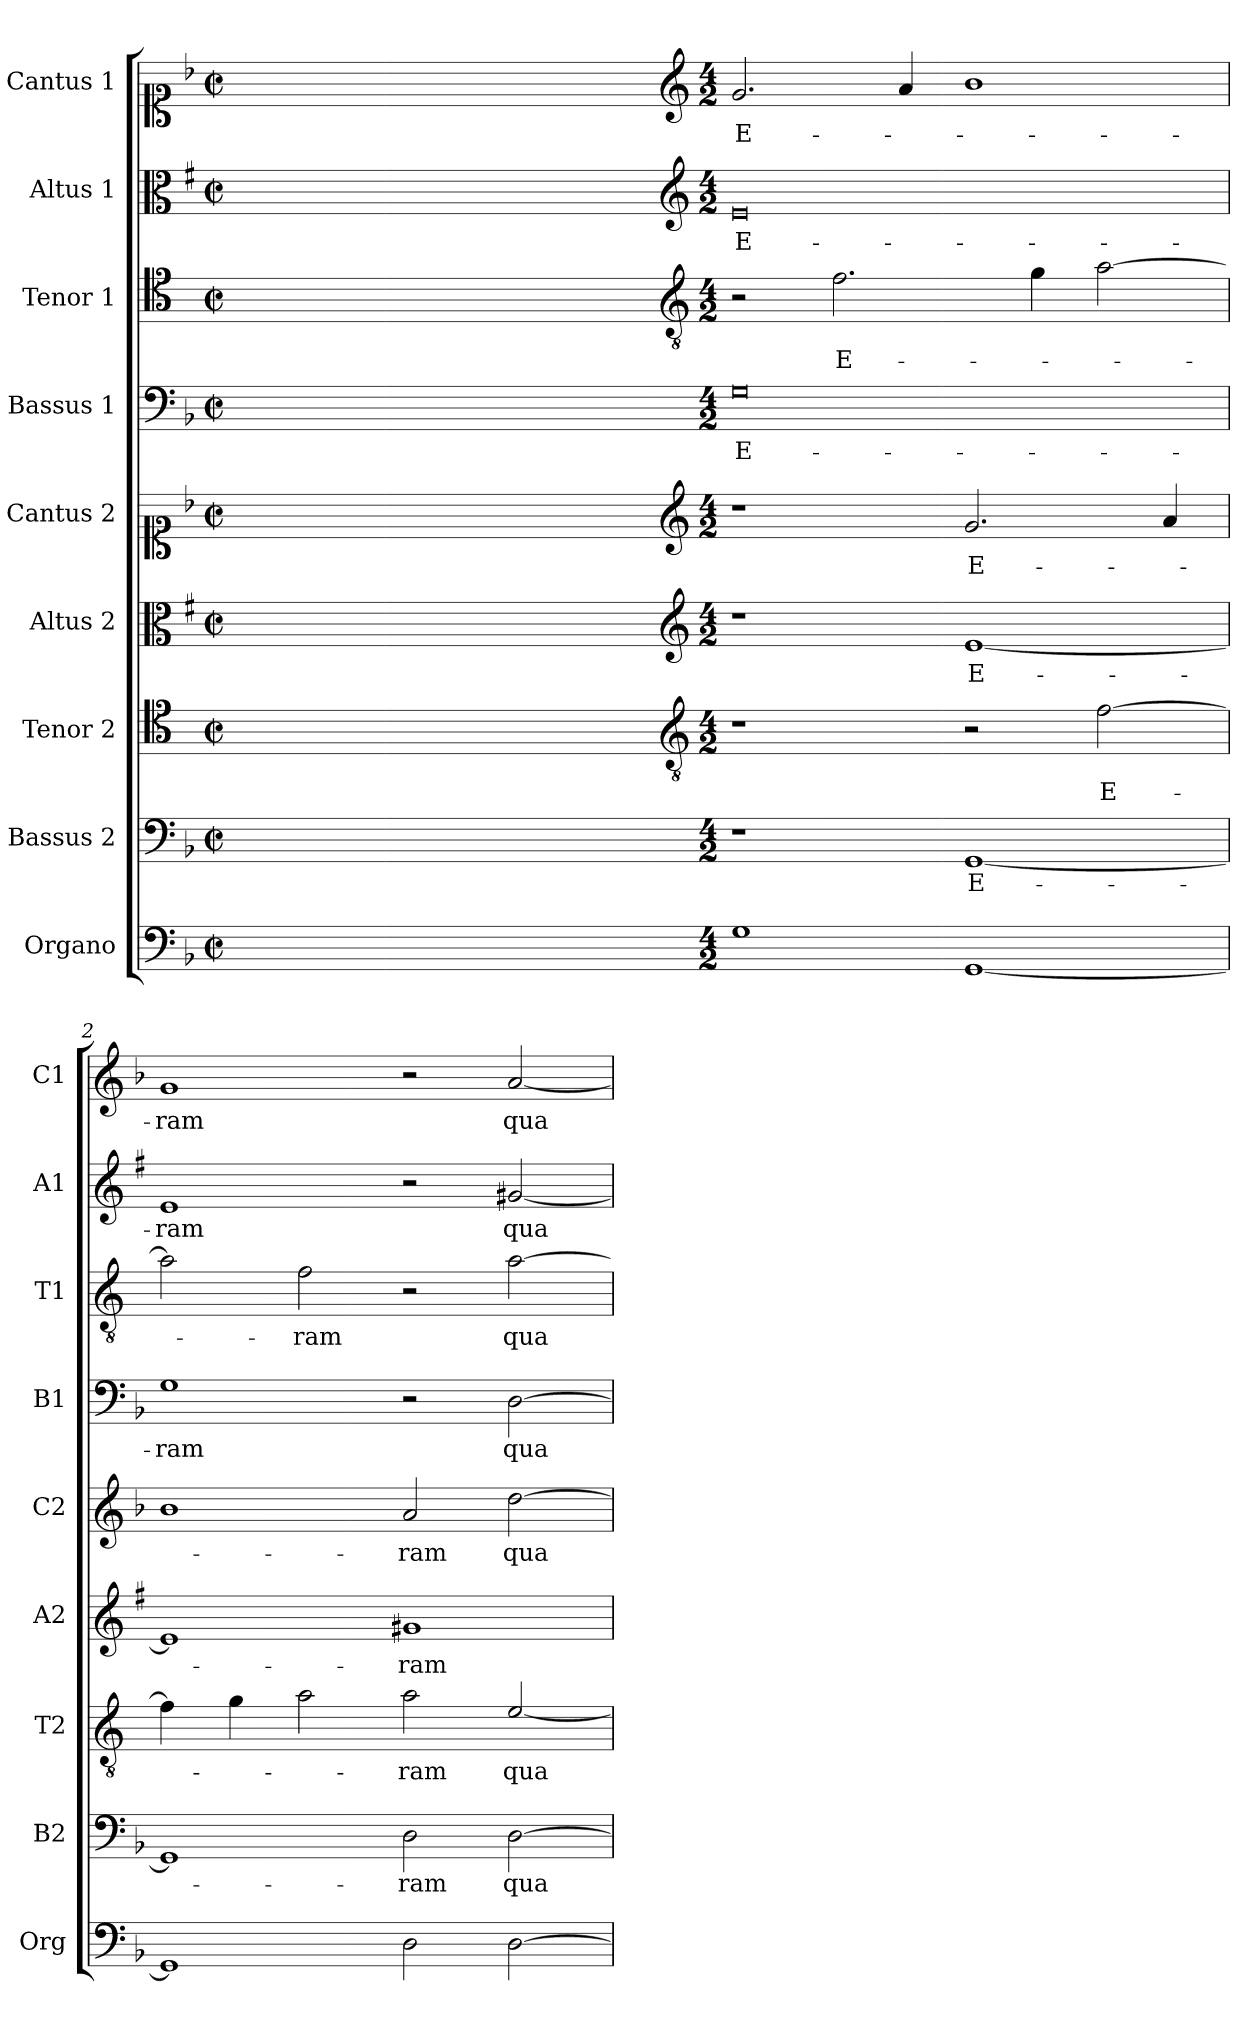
**kern	**kern	**text	**kern	**text	**kern	**text	**kern	**text	**kern	**text	**kern	**text	**kern	**text	**kern	**text
*part9	*part8	*part8	*part7	*part7	*part6	*part6	*part5	*part5	*part4	*part4	*part3	*part3	*part2	*part2	*part1	*part1
*staff9	*staff8	*staff8	*staff7	*staff7	*staff6	*staff6	*staff5	*staff5	*staff4	*staff4	*staff3	*staff3	*staff2	*staff2	*staff1	*staff1
*I"Organo	*I"Bassus 2	*	*I"Tenor 2	*	*I"Altus 2	*	*I"Cantus 2	*	*I"Bassus 1	*	*I"Tenor 1	*	*I"Altus 1	*	*I"Cantus 1	*
*I'Org	*I'B2	*	*I'T2	*	*I'A2	*	*I'C2	*	*I'B1	*	*I'T1	*	*I'A1	*	*I'C1	*
*clefF4	*clefF4	*	*clefC4	*	*clefC3	*	*clefC1	*	*clefF4	*	*clefC4	*	*clefC3	*	*clefC1	*
*	*	*	*ITrd4c7	*	*ITrd1c2	*	*	*	*	*	*ITrd4c7	*	*ITrd1c2	*	*	*
*k[b-]	*k[b-]	*	*k[b-]	*	*k[b-]	*	*k[b-]	*	*k[b-]	*	*k[b-]	*	*k[b-]	*	*k[b-]	*
*F:	*F:	*	*F:	*	*F:	*	*F:	*	*F:	*	*F:	*	*F:	*	*F:	*
*M2/2	*M2/2	*	*M2/2	*	*M2/2	*	*M2/2	*	*M2/2	*	*M2/2	*	*M2/2	*	*M2/2	*
*met(c|)	*met(c|)	*	*met(c|)	*	*met(c|)	*	*met(c|)	*	*met(c|)	*	*met(c|)	*	*met(c|)	*	*met(c|)	*
=	=	=	=	=	=	=	=	=	=	=	=	=	=	=	=	=
1ryy	1ryy	.	1ryy	.	1ryy	.	1ryy	.	1ryy	.	1ryy	.	1ryy	.	1ryy	.
=1X-	=1X-	=1X-	=1X-	=1X-	=1X-	=1X-	=1X-	=1X-	=1X-	=1X-	=1X-	=1X-	=1X-	=1X-	=1X-	=1X-
4ryy	4ryy	.	4ryy	.	4ryy	.	4ryy	.	4ryy	.	4ryy	.	4ryy	.	4ryy	.
4ryy	4ryy	.	4ryy	.	4ryy	.	4ryy	.	4ryy	.	4ryy	.	4ryy	.	4ryy	.
4ryy	4ryy	.	4ryy	.	4ryy	.	4ryy	.	4ryy	.	4ryy	.	4ryy	.	4ryy	.
4ryy	4ryy	.	4ryy	.	4ryy	.	4ryy	.	4ryy	.	4ryy	.	4ryy	.	4ryy	.
=1-	=1-	=1-	=1-	=1-	=1-	=1-	=1-	=1-	=1-	=1-	=1-	=1-	=1-	=1-	=1-	=1-
*	*	*	*clefGv2	*	*clefG2	*	*clefG2	*	*	*	*clefGv2	*	*clefG2	*	*clefG2	*
*M4/2	*M4/2	*	*M4/2	*	*M4/2	*	*M4/2	*	*M4/2	*	*M4/2	*	*M4/2	*	*M4/2	*
!	!	!	!	!	!	!	!	!	!	!LO:LY:b	!	!	!	!LO:LY:b	!	!LO:LY:b
1G	1r	.	1r	.	1r	.	1r	.	0G	E-	2r	.	0d	E-	2.g/	E-
!	!	!	!	!	!	!	!	!	!	!	!	!LO:LY:b	!	!	!	!
.	.	.	.	.	.	.	.	.	.	.	2.B-\	E-	.	.	.	.
.	.	.	.	.	.	.	.	.	.	.	.	.	.	.	4a/	.
!	!	!LO:LY:b	!	!	!	!LO:LY:b	!	!LO:LY:b	!	!	!	!	!	!	!	!
[1GG	[1GG	E-	2r	.	[1d	E-	2.g/	E-	.	.	.	.	.	.	1b-	.
.	.	.	.	.	.	.	.	.	.	.	4c\	.	.	.	.	.
!	!	!	!	!LO:LY:b	!	!	!	!	!	!	!	!	!	!	!	!
.	.	.	[2B-\	E-	.	.	.	.	.	.	[2d\	.	.	.	.	.
.	.	.	.	.	.	.	4a/	.	.	.	.	.	.	.	.	.
=2	=2	=2	=2	=2	=2	=2	=2	=2	=2	=2	=2	=2	=2	=2	=2	=2
!	!	!	!	!	!	!	!	!	!	!LO:LY:b	!	!	!	!LO:LY:b	!	!LO:LY:b
1GG]	1GG]	.	4B-\]	.	1d]	.	1b-	.	1G	-ram	2d\]	.	1d	-ram	1g	-ram
.	.	.	4c\	.	.	.	.	.	.	.	.	.	.	.	.	.
!	!	!	!	!	!	!	!	!	!	!	!	!LO:LY:b	!	!	!	!
.	.	.	2d\	.	.	.	.	.	.	.	2B-\	-ram	.	.	.	.
!	!	!LO:LY:b	!	!LO:LY:b	!	!LO:LY:b	!	!LO:LY:b	!	!	!	!	!	!	!	!
2D\	2D\	-ram	2d\	-ram	1f#X	-ram	2a/	-ram	2r	.	2r	.	2r	.	2r	.
!	!	!LO:LY:b	!	!LO:LY:b	!	!	!	!LO:LY:b	!	!LO:LY:b	!	!LO:LY:b	!	!LO:LY:b	!	!LO:LY:b
[2D\	[2D\	qua-	[2A/	qua-	.	.	[2dd\	qua-	[2D\	qua-	[2d\	qua-	[2f#X/	qua-	[2a/	qua-
=	=	=	=	=	=	=	=	=	=	=	=	=	=	=	=	=
*-	*-	*-	*-	*-	*-	*-	*-	*-	*-	*-	*-	*-	*-	*-	*-	*-
